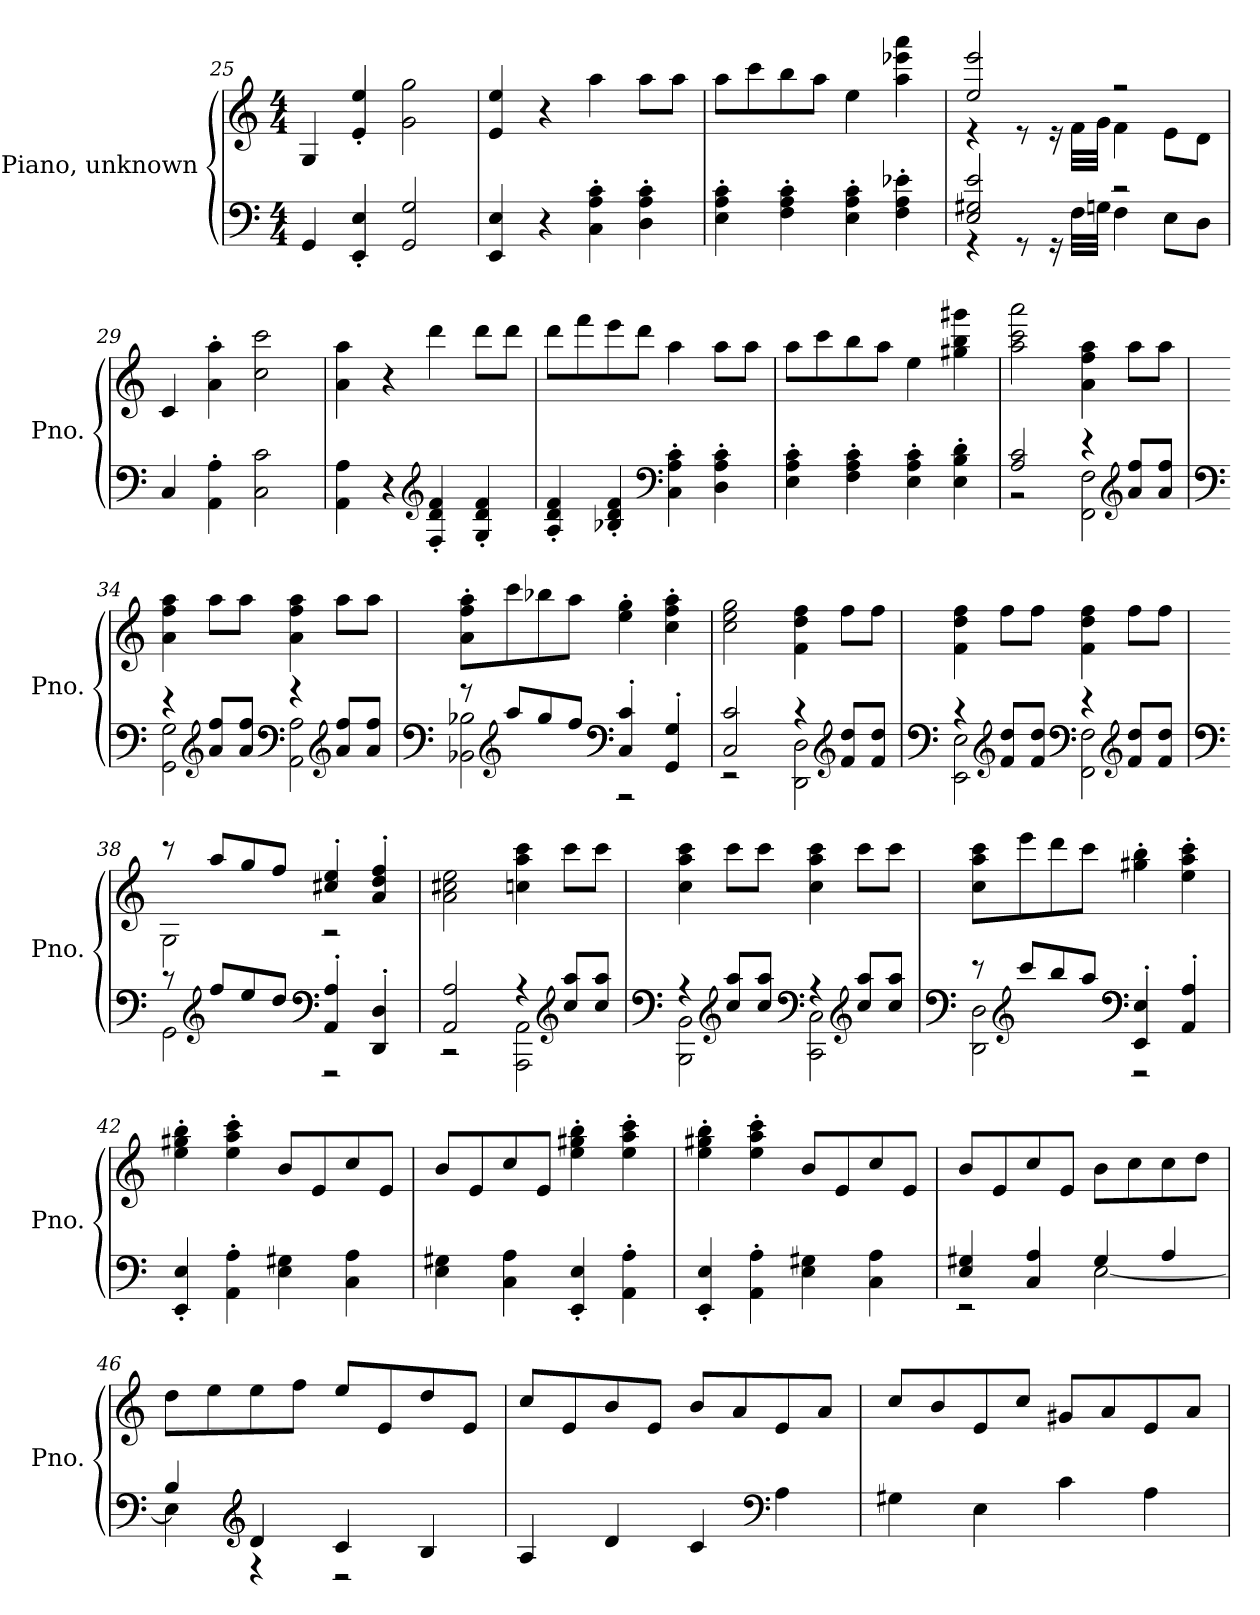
**kern	**kern
*part1	*part1
*staff2	*staff1
*I"Piano, unknown	*
*I'Pno.	*
*clefF4	*clefG2
*k[]	*k[]
*M4/4	*M4/4
=25	=25
4GG/	4G/
4EE/' 4E/'	4e/' 4ee/'
2GG/ 2G/	2g\ 2gg\
=26	=26
4EE/ 4E/	4e/ 4ee/
4r	4r
4C\' 4A\' 4c\'	4aa\
4D\' 4A\' 4c\'	8aa\L
.	8aa\J
=27	=27
4E\' 4A\' 4c\'	8aa\L
.	8ccc\
4F\' 4A\' 4c\'	8bb\
.	8aa\J
4E\' 4A\' 4c\'	4ee\
4F\' 4A\' 4e-X\'	4aa\ 4eee-X\ 4aaa\
=28	=28
*^	*^
2E/ 2G#X/ 2e/	4r	2ee/ 2eee/	4r
.	8r	.	8r
.	16r	.	16r
.	32F\LLL	.	32f\LLL
.	32Gn\JJJ	.	32g\JJJ
2r	4F\	2r	4f\
.	8E\L	.	8e\L
.	8D\J	.	8d\J
*v	*v	*	*
*	*v	*v
=29	=29
4C/	4c/
4AA\' 4A\'	4a\' 4aa\'
2C\ 2c\	2cc\ 2ccc\
!!LO:PB:g=z
=30	=30
4AA\ 4A\	4a\ 4aa\
4r	4r
*clefG2	*
4F/' 4d/' 4f/'	4ddd\
4G/' 4d/' 4f/'	8ddd\L
.	8ddd\J
=31	=31
4A/' 4d/' 4f/'	8ddd\L
.	8fff\
4B-X/' 4d/' 4f/'	8eee\
.	8ddd\J
*clefF4	*
4C\' 4A\' 4c\'	4aa\
4D\' 4A\' 4c\'	8aa\L
.	8aa\J
=32	=32
4E\' 4A\' 4c\'	8aa\L
.	8ccc\
4F\' 4A\' 4c\'	8bb\
.	8aa\J
4E\' 4A\' 4c\'	4ee\
4E\' 4B\' 4d\'	4gg#X\ 4bb\ 4ggg#X\
=33	=33
*^	*
2A/ 2c/	2r	2aa\ 2ccc\ 2aaa\
4r	2FF\ 2F\	4a\ 4ff\ 4aa\
*clefG2	*	*
8a/ 8ff/L	.	8aa\L
8a/ 8ff/J	.	8aa\J
!!LO:LB:g=z
=34	=34	=34
*clefF4	*	*
4r	2GG\ 2G\	4a\ 4ff\ 4aa\
*clefG2	*	*
8a/ 8ff/L	.	8aa\L
8a/ 8ff/J	.	8aa\J
*clefF4	*	*
4r	2AA\ 2A\	4a\ 4ff\ 4aa\
*clefG2	*	*
8a/ 8ff/L	.	8aa\L
8a/ 8ff/J	.	8aa\J
=35	=35	=35
*clefF4	*	*
8r	2BB-X\ 2B-X\	8a\' 8ff\' 8aa\'L
*clefG2	*	*
8aa/L	.	8ccc\
8gg/	.	8bb-X\
8ff/J	.	8aa\J
*clefF4	*	*
4C/' 4c/'	2r	4ee\' 4gg\'
4GG/' 4G/'	.	4cc\' 4ff\' 4aa\'
=36	=36	=36
2C/ 2c/	2r	2cc\ 2ee\ 2gg\
4r	2DD\ 2D\	4f\ 4dd\ 4ff\
*clefG2	*	*
8f/ 8dd/L	.	8ff\L
8f/ 8dd/J	.	8ff\J
!!LO:LB:g=z
=37	=37	=37
*clefF4	*	*
4r	2EE\ 2E\	4f\ 4dd\ 4ff\
*clefG2	*	*
8f/ 8dd/L	.	8ff\L
8f/ 8dd/J	.	8ff\J
*clefF4	*	*
4r	2FF\ 2F\	4f\ 4dd\ 4ff\
*clefG2	*	*
8f/ 8dd/L	.	8ff\L
8f/ 8dd/J	.	8ff\J
=38	=38	=38
*clefF4	*	*
*	*	*^
8r	2GG\	8r	2G\
*clefG2	*	*	*
8ff/L	.	8aa/L	.
8ee/	.	8gg/	.
8dd/J	.	8ff/J	.
*clefF4	*	*	*
4AA/' 4A/'	2r	4cc#X/' 4ee/'	2r
4DD/' 4D/'	.	4a/' 4dd/' 4ff/'	.
*	*	*v	*v
=39	=39	=39
2AA/ 2A/	2r	2a\ 2cc#X\ 2ee\
4r	2AAA\ 2AA\	4ccn\ 4aa\ 4ccc\
*clefG2	*	*
8cc/ 8aa/L	.	8ccc\L
8cc/ 8aa/J	.	8ccc\J
=40	=40	=40
*clefF4	*	*
4r	2BBB\ 2BB\	4cc\ 4aa\ 4ccc\
*clefG2	*	*
8cc/ 8aa/L	.	8ccc\L
8cc/ 8aa/J	.	8ccc\J
*clefF4	*	*
4r	2CC\ 2C\	4cc\ 4aa\ 4ccc\
*clefG2	*	*
8cc/ 8aa/L	.	8ccc\L
8cc/ 8aa/J	.	8ccc\J
!!LO:LB:g=z
=41	=41	=41
*clefF4	*	*
8r	2DD\ 2D\	8cc\ 8aa\ 8ccc\L
*clefG2	*	*
8ccc/L	.	8eee\
8bb/	.	8ddd\
8aa/J	.	8ccc\J
*clefF4	*	*
4EE/' 4E/'	2r	4gg#X\' 4bb\'
4AA/' 4A/'	.	4ee\' 4aa\' 4ccc\'
*v	*v	*
=42	=42
4EE/' 4E/'	4ee\' 4gg#X\' 4bb\'
4AA\' 4A\'	4ee\' 4aa\' 4ccc\'
4E\ 4G#X\	8b/L
.	8e/
4C\ 4A\	8cc/
.	8e/J
=43	=43
4E\ 4G#X\	8b/L
.	8e/
4C\ 4A\	8cc/
.	8e/J
4EE/' 4E/'	4ee\' 4gg#X\' 4bb\'
4AA\' 4A\'	4ee\' 4aa\' 4ccc\'
=44	=44
4EE/' 4E/'	4ee\' 4gg#X\' 4bb\'
4AA\' 4A\'	4ee\' 4aa\' 4ccc\'
4E\ 4G#X\	8b/L
.	8e/
4C\ 4A\	8cc/
.	8e/J
=45	=45
*^	*
4E/ 4G#X/	2r	8b/L
.	.	8e/
4C/ 4A/	.	8cc/
.	.	8e/J
4G#/	[2E\	8b\L
.	.	8cc\
4A/	.	8cc\
.	.	8dd\J
!!LO:LB:g=z
=46	=46	=46
4B/	4E\]	8dd\L
.	.	8ee\
*clefG2	*	*
4d/	4r	8ee\
.	.	8ff\J
4c/	2r	8ee/L
.	.	8e/
4B/	.	8dd/
.	.	8e/J
*v	*v	*
=47	=47
4A/	8cc/L
.	8e/
4d/	8b/
.	8e/J
4c/	8b/L
.	8a/
*clefF4	*
4A\	8e/
.	8a/J
=48	=48
4G#X\	8cc/L
.	8b/
4E\	8e/
.	8cc/J
4c\	8g#X/L
.	8a/
4A\	8e/
.	8a/J
=	=
*-	*-
